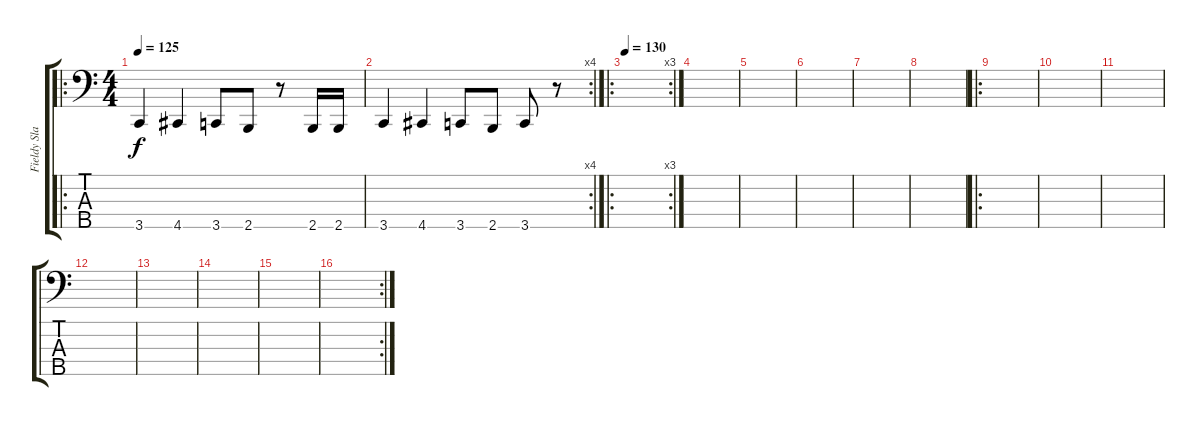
\track ("Fieldy Slap" "Fieldy Sla") {instrument slapbass1}
\staff {score tabs}
\tuning (F2 C2 G1 D1 A0) {hide}
\ro
\ts (4 4)
\tempo 125
\clef f4
\ks c
3.5.4{dy f instrument slapbass1} 4.5.4 3.5.8 2.5.8 r.8 2.5.16 2.5.16 |
\rc 4
3.5.4 4.5.4 3.5.8 2.5.8 3.5.8 r.8 |
\ro
\rc 3
\tempo 130
|
|
|
|
|
|
\ro
|
|
|
|
|
|
|
\rc 2
